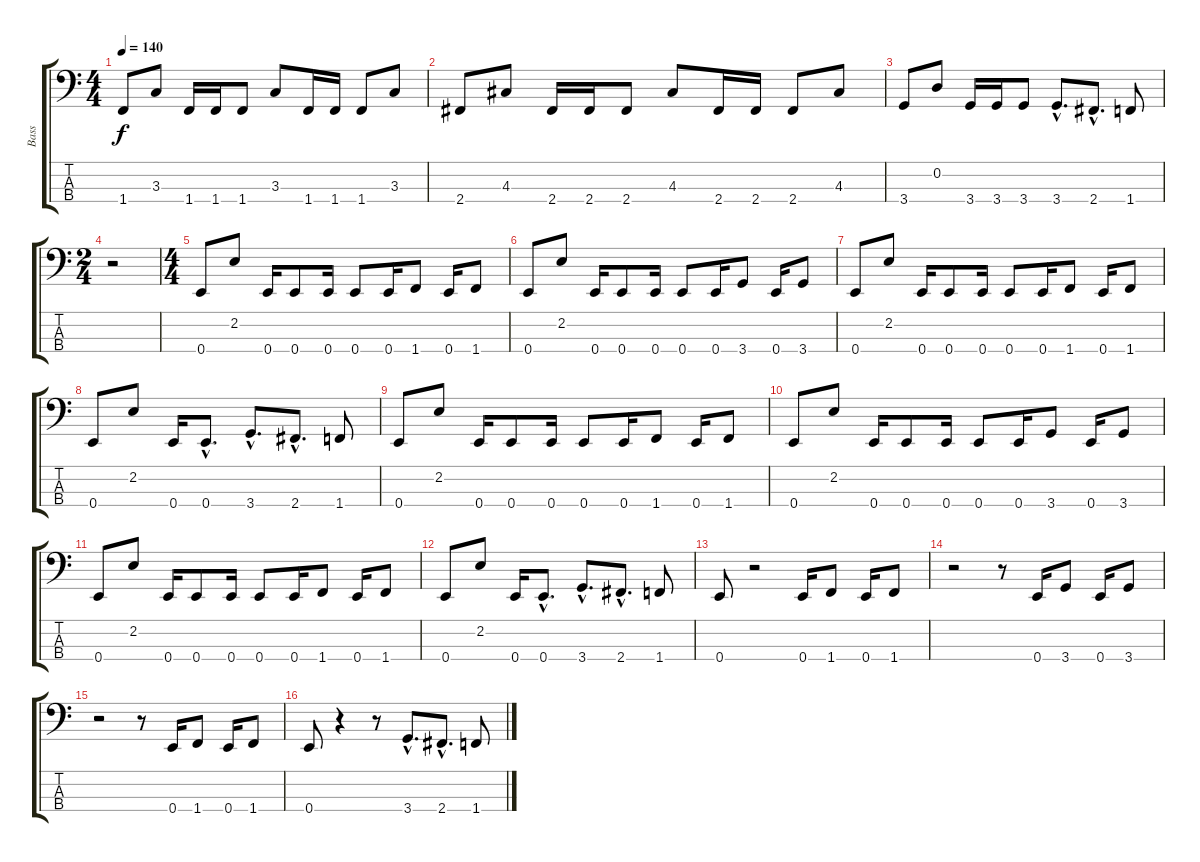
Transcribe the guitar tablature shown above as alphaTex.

\track ("Bass" "Bass") {instrument electricbasspick}
\staff {score tabs}
\tuning (G2 D2 A1 E1) {hide}
\ts (4 4)
\tempo 140
\clef f4
\ks c
1.4.8{dy f} 3.3.8 1.4.16 1.4.16 1.4.8 3.3.8 1.4.16 1.4.16 1.4.8 3.3.8 |
2.4.8 4.3.8 2.4.16 2.4.16 2.4.8 4.3.8 2.4.16 2.4.16 2.4.8 4.3.8 |
3.4.8 0.2.8 3.4.16 3.4.16 3.4.8 3.4{hac}.8{d} 2.4{hac}.8{d} 1.4.8 |
\ts (2 4)
r.2 |
\ts (4 4)
0.4.8 2.2.8 0.4.16 0.4.8 0.4.16 0.4.8 0.4.16 1.4.8 0.4.16 1.4.8 |
0.4.8 2.2.8 0.4.16 0.4.8 0.4.16 0.4.8 0.4.16 3.4.8 0.4.16 3.4.8 |
0.4.8 2.2.8 0.4.16 0.4.8 0.4.16 0.4.8 0.4.16 1.4.8 0.4.16 1.4.8 |
0.4.8 2.2.8 0.4.16 0.4{hac}.8{d} 3.4{hac}.8{d} 2.4{hac}.8{d} 1.4.8 |
0.4.8 2.2.8 0.4.16 0.4.8 0.4.16 0.4.8 0.4.16 1.4.8 0.4.16 1.4.8 |
0.4.8 2.2.8 0.4.16 0.4.8 0.4.16 0.4.8 0.4.16 3.4.8 0.4.16 3.4.8 |
0.4.8 2.2.8 0.4.16 0.4.8 0.4.16 0.4.8 0.4.16 1.4.8 0.4.16 1.4.8 |
0.4.8 2.2.8 0.4.16 0.4{hac}.8{d} 3.4{hac}.8{d} 2.4{hac}.8{d} 1.4.8 |
0.4.8 r.2 0.4.16 1.4.8 0.4.16 1.4.8 |
r.2 r.8 0.4.16 3.4.8 0.4.16 3.4.8 |
r.2 r.8 0.4.16 1.4.8 0.4.16 1.4.8 |
0.4.8 r.4 r.8 3.4{hac}.8{d} 2.4{hac}.8{d} 1.4.8
